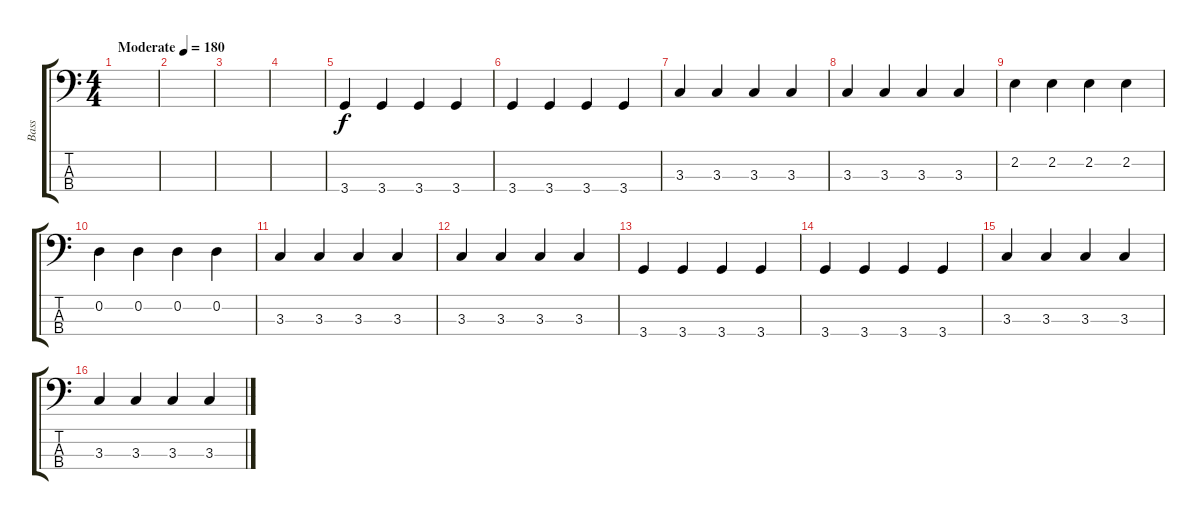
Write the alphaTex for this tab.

\track ("Bass" "Bass") {instrument electricbassfinger}
\staff {score tabs}
\tuning (G2 D2 A1 E1) {hide}
\ts (4 4)
\tempo (180 "Moderate")
\clef f4
\ks c
|
|
|
|
3.4.4 3.4.4 3.4.4 3.4.4 |
3.4.4 3.4.4 3.4.4 3.4.4 |
3.3.4 3.3.4 3.3.4 3.3.4 |
3.3.4 3.3.4 3.3.4 3.3.4 |
2.2.4 2.2.4 2.2.4 2.2.4 |
0.2.4 0.2.4 0.2.4 0.2.4 |
3.3.4 3.3.4 3.3.4 3.3.4 |
3.3.4 3.3.4 3.3.4 3.3.4 |
3.4.4 3.4.4 3.4.4 3.4.4 |
3.4.4 3.4.4 3.4.4 3.4.4 |
3.3.4 3.3.4 3.3.4 3.3.4 |
3.3.4 3.3.4 3.3.4 3.3.4
